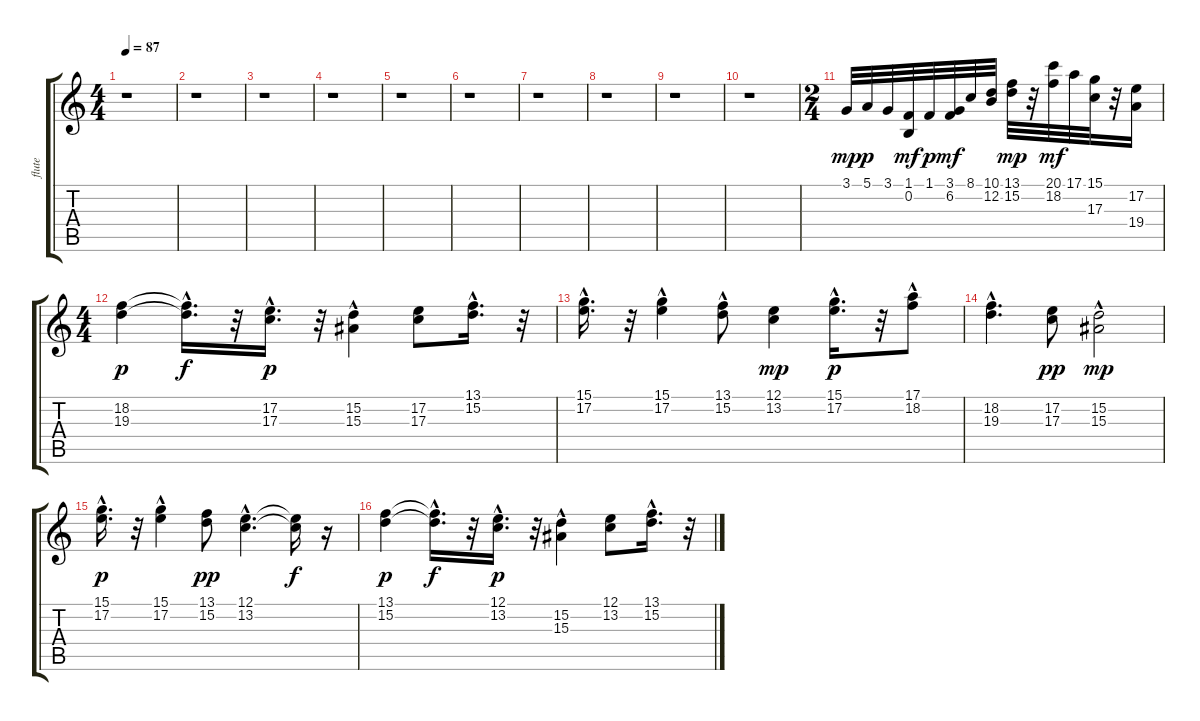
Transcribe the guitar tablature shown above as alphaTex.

\track ("flute" "flute") {instrument flute}
\staff {score tabs}
\tuning (E4 B3 G3 D3 A2 E2) {hide}
\ts (4 4)
\tempo 87
\clef g2
\ks c
r.1{dy mf} |
r.1 |
r.1 |
r.1 |
r.1 |
r.1 |
r.1 |
r.1 |
r.1 |
r.1 |
\ts (2 4)
3.1.32{dy mp} 5.1.32{dy p} 3.1.32 (1.1 0.2).32{dy mf} 1.1.32{dy p} (3.1 6.2).32{dy mf} 8.1.32 (10.1 12.2).32 (13.1 15.2).32{dy mp} r.32 (20.1 18.2).32{dy mf} 17.1.32 (15.1 17.3).32 r.32 (17.2 19.4).16 |
\ts (4 4)
(18.2 19.3).4{dy p} (18.2{hac t} 19.3{t}).16{d dy f} r.32 (17.2{hac} 17.3{hac}).16{d dy p} r.32 (15.2{hac} 15.3).4 (17.2 17.3).8 (13.1{hac} 15.2).16{d} r.32 |
(15.1{hac} 17.2{hac}).16{d} r.32 (15.1 17.2{hac}).4 (13.1 15.2{hac}).8 (12.1 13.2).4{dy mp} (15.1{hac} 17.2{hac}).16{d dy p} r.32 (17.1 18.2{hac}).8 |
(18.2{hac} 19.3{hac}).4{d} (17.2 17.3).8{dy pp} (15.2{hac} 15.3).2{dy mp} |
(15.1{hac} 17.2{hac}).16{d dy p} r.32 (15.1 17.2{hac}).4 (13.1 15.2).8{dy pp} (12.1{hac} 13.2{hac}).4{d} (12.1{t} 13.2{t}).16{dy f} r.16 |
(13.1 15.2).4{dy p} (13.1{hac t} 15.2{t}).16{d dy f} r.32 (12.1{hac} 13.2{hac}).16{d dy p} r.32 (15.2{hac} 15.3).4 (12.1 13.2).8 (13.1{hac} 15.2).16{d} r.32
